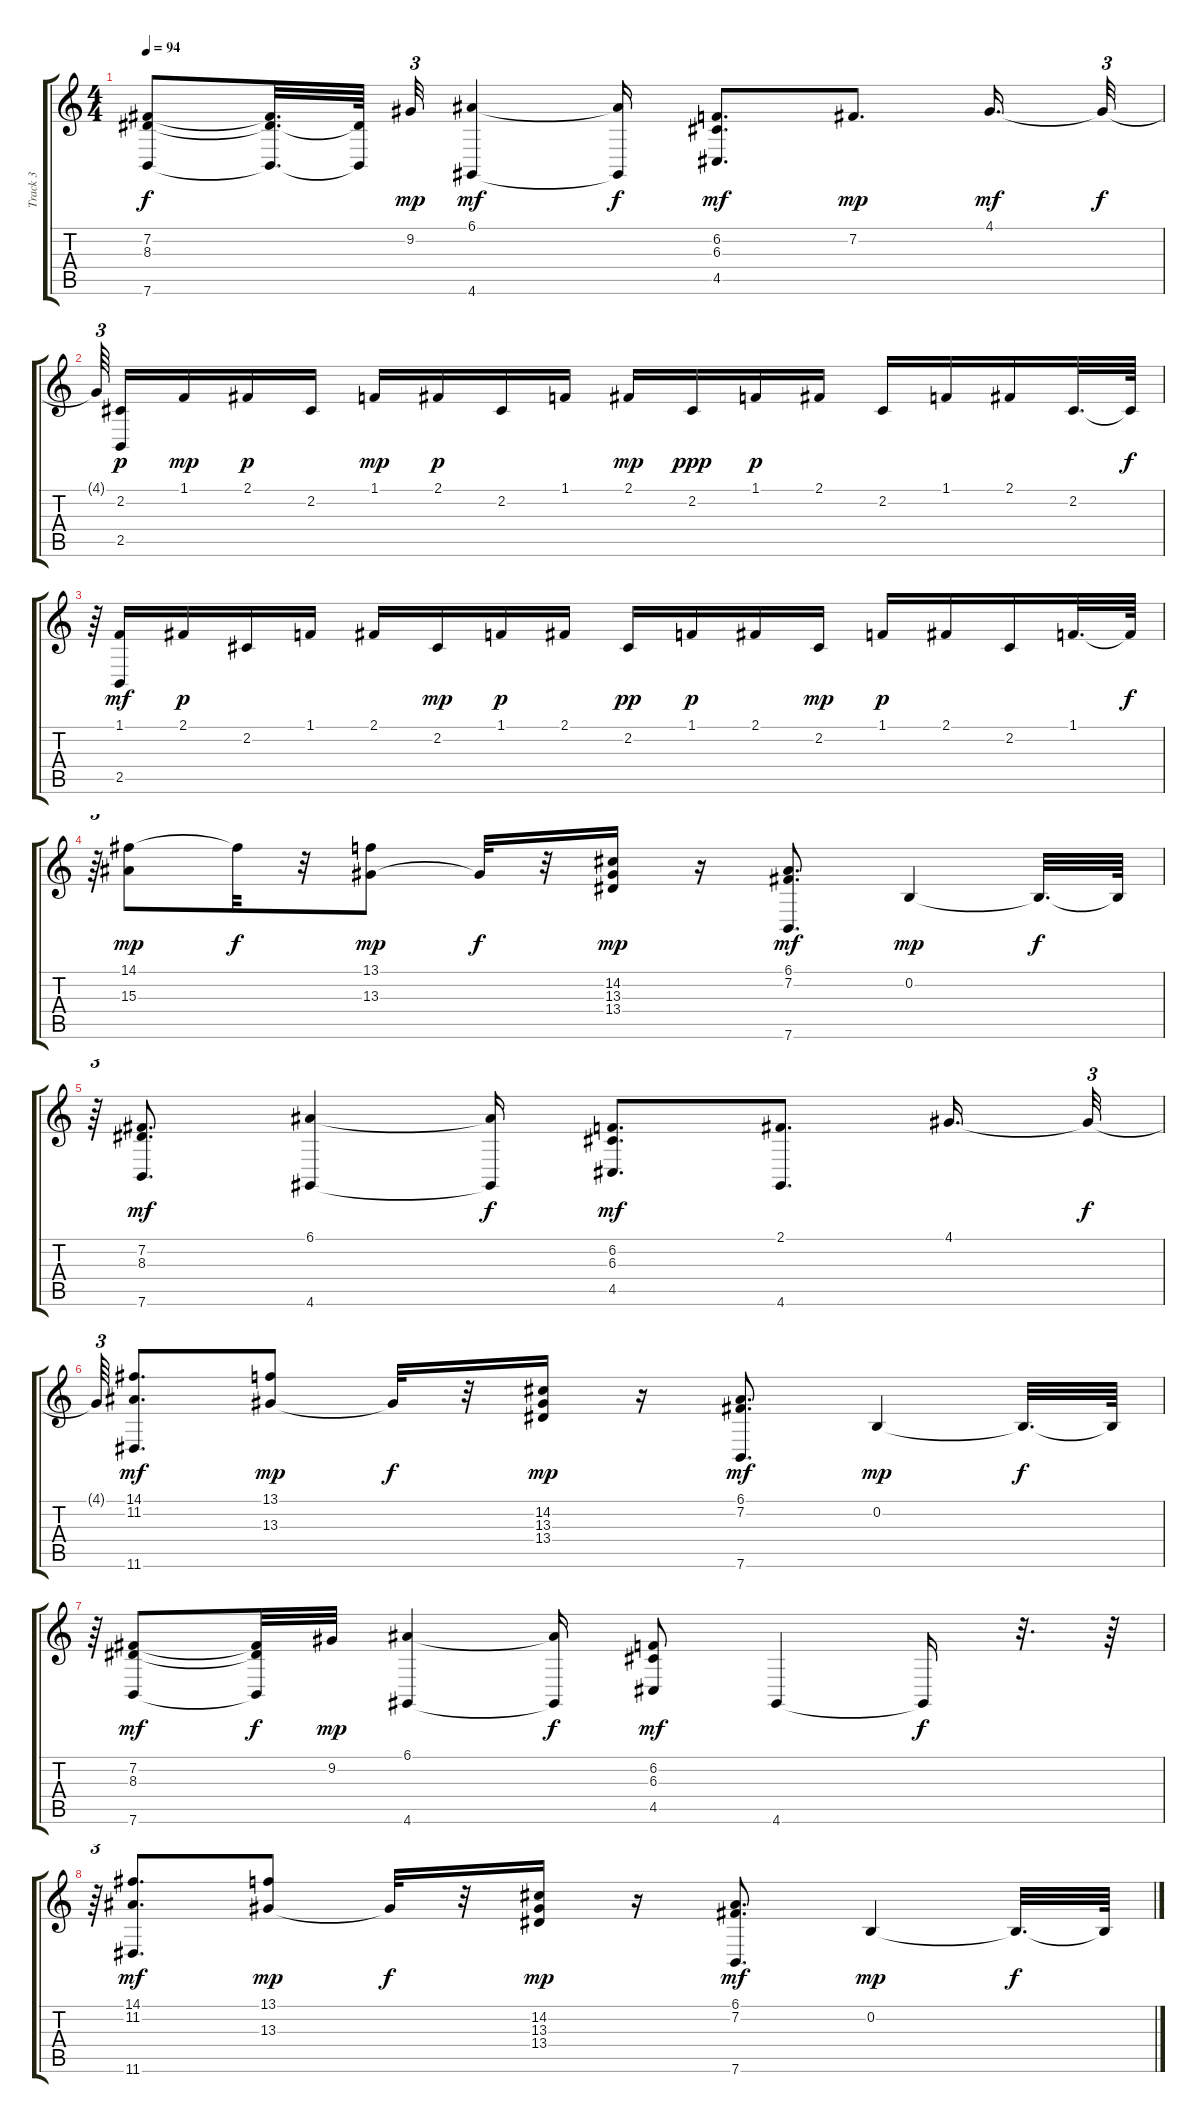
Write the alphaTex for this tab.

\track ("Track 3" "Track 3") {instrument electricpiano1}
\staff {score tabs}
\tuning (E4 B3 G3 D3 A2 E2) {hide}
\ts (4 4)
\tempo 94
\clef g2
\ks c
(7.2{t} 8.3{t} 7.6{t}).8{dy f} (7.2{t} 8.3{t} 7.6{t}).32{d} (8.3{t} 7.6{t}).64{beam splitsecondary} 9.2.32{tu (3 2) dy mp} (6.1 4.6).4{dy mf} (6.1{t} 4.6{t}).16{dy f} (6.2 6.3 4.5).8{d dy mf} 7.2.8{d dy mp} 4.1.16{d dy mf} 4.1{t}.32{tu (3 2) dy f} |
4.1{t}.64{tu (3 2) beam splitsecondary} (2.2 2.5).16{dy p} 1.1.16{dy mp} 2.1.16{dy p} 2.2.16 1.1.16{dy mp} 2.1.16{dy p} 2.2.16 1.1.16 2.1.16{dy mp} 2.2.16{dy ppp} 1.1.16{dy p} 2.1.16 2.2.16 1.1.16 2.1.16 2.2.32{d} 2.2{t}.64{dy f} |
r.64{tu (3 2)} (1.1 2.5).16{dy mf} 2.1.16{dy p} 2.2.16 1.1.16 2.1.16 2.2.16{dy mp} 1.1.16{dy p} 2.1.16 2.2.16{dy pp} 1.1.16{dy p} 2.1.16 2.2.16{dy mp} 1.1.16{dy p} 2.1.16 2.2.16 1.1.32{d} 1.1{t}.64{dy f} |
r.64{tu (3 2)} (14.1 15.3).8{dy mp} 14.1{t}.32{dy f} r.32 (13.1 13.3).8{dy mp} 13.3{t}.32{dy f} r.32 (14.2 13.3 13.4).16{dy mp} r.16 (6.1 7.2 7.6).8{d dy mf} 0.2.4{dy mp} 0.2{t}.32{d dy f} 0.2{t}.64 |
r.64{tu (3 2)} (7.2 8.3 7.6).8{d dy mf} (6.1 4.6).4 (6.1{t} 4.6{t}).16{dy f} (6.2 6.3 4.5).8{d dy mf} (2.1 4.6).8{d} 4.1.16{d} 4.1{t}.32{tu (3 2) dy f} |
4.1{t}.64{tu (3 2)} (14.1 11.2 11.6).8{d dy mf} (13.1 13.3).8{dy mp} 13.3{t}.32{dy f} r.32 (14.2 13.3 13.4).16{dy mp} r.16 (6.1 7.2 7.6).8{d dy mf} 0.2.4{dy mp} 0.2{t}.32{d dy f} 0.2{t}.64 |
r.64{tu (3 2)} (7.2 8.3 7.6).8{dy mf} (7.2{t} 8.3{t} 7.6{t}).32{dy f} 9.2.32{dy mp} (6.1 4.6).4 (6.1{t} 4.6{t}).16{dy f} (6.2 6.3 4.5).8{dy mf} 4.6.4 4.6{t}.16{dy f} r.32{d} r.64 |
r.64{tu (3 2)} (14.1 11.2 11.6).8{d dy mf} (13.1 13.3).8{dy mp} 13.3{t}.32{dy f} r.32 (14.2 13.3 13.4).16{dy mp} r.16 (6.1 7.2 7.6).8{d dy mf} 0.2.4{dy mp} 0.2{t}.32{d dy f} 0.2{t}.64
